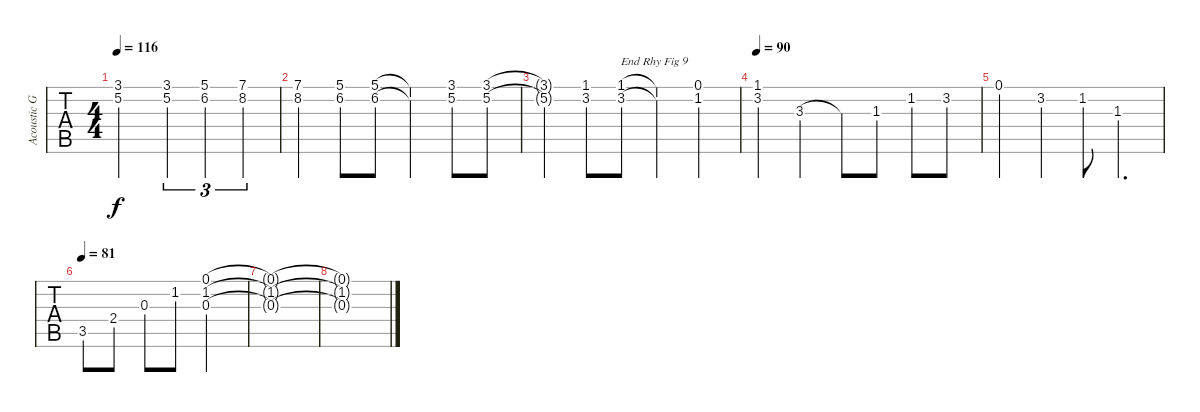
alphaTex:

\track ("Acoustic Guitar (Tr. 6B)" "Acoustic G") {instrument acousticguitarsteel}
\staff {tabs}
\tuning (E4 B3 G3 D3 A2 E2) {hide}
\ts (4 4)
\tempo 116
\clef g2
\ks c
(3.1 5.2).2{dy f} (3.1 5.2).4{tu (3 2)} (5.1 6.2).4{tu (3 2)} (7.1 8.2).4{tu (3 2)} |
(7.1 8.2).4 (5.1 6.2).8 (5.1 6.2).8 (5.1{t} 6.2{t}).4 (3.1 5.2).8 (3.1 5.2).8 |
(3.1{t} 5.2{t}).4 (1.1 3.2).8 (1.1 3.2).8{txt "End Rhy Fig 9"} (1.1{t} 3.2{t}).4 (0.1 1.2).4 |
\tempo 90
(1.1 3.2).4 3.3.4 3.3{t}.8 1.3.8 1.2.8 3.2.8 |
0.1.4 3.2.4 1.2.8 1.3.4{d} |
\tempo 81
3.5.8 2.4.8 0.3.8 1.2.8 (0.1 1.2 0.3).2 |
(0.1{t} 1.2{t} 0.3{t}).1 |
(0.1{t} 1.2{t} 0.3{t}).1
